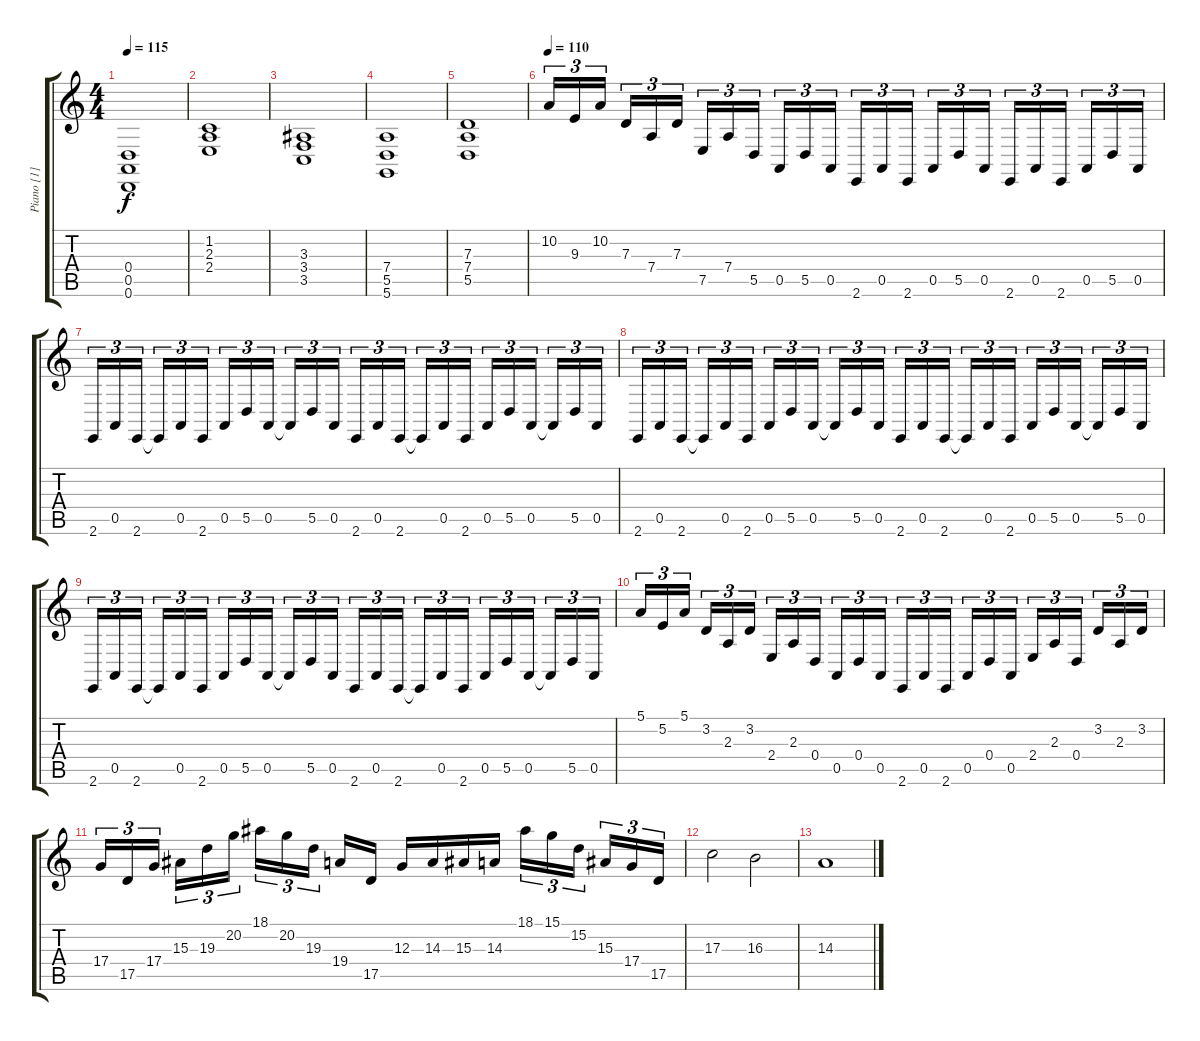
\track ("Piano [1]" "Piano [1]") {instrument acousticgrandpiano}
\staff {score tabs}
\tuning (E4 B3 G3 D3 A2 D2) {hide}
\ts (4 4)
\tempo 115
\clef g2
\ks c
(0.4{t} 0.5{t} 0.6{t}).1{dy f} |
(1.2 2.3 2.4).1 |
(3.3 3.4 3.5).1 |
(7.4 5.5 5.6).1 |
(7.3 7.4 5.5).1 |
\tempo 110
10.2.16{tu (3 2)} 9.3.16{tu (3 2)} 10.2.16{tu (3 2)} 7.3.16{tu (3 2)} 7.4.16{tu (3 2)} 7.3.16{tu (3 2)} 7.5.16{tu (3 2)} 7.4.16{tu (3 2)} 5.5.16{tu (3 2)} 0.5.16{tu (3 2)} 5.5.16{tu (3 2)} 0.5.16{tu (3 2)} 2.6.16{tu (3 2)} 0.5.16{tu (3 2)} 2.6.16{tu (3 2)} 0.5.16{tu (3 2)} 5.5.16{tu (3 2)} 0.5.16{tu (3 2)} 2.6.16{tu (3 2)} 0.5.16{tu (3 2)} 2.6.16{tu (3 2)} 0.5.16{tu (3 2)} 5.5.16{tu (3 2)} 0.5.16{tu (3 2)} |
2.6.16{tu (3 2) volume 3} 0.5.16{tu (3 2)} 2.6.16{tu (3 2)} 2.6{t}.16{tu (3 2)} 0.5.16{tu (3 2)} 2.6.16{tu (3 2)} 0.5.16{tu (3 2)} 5.5.16{tu (3 2)} 0.5.16{tu (3 2)} 0.5{t}.16{tu (3 2)} 5.5.16{tu (3 2)} 0.5.16{tu (3 2)} 2.6.16{tu (3 2)} 0.5.16{tu (3 2)} 2.6.16{tu (3 2)} 2.6{t}.16{tu (3 2)} 0.5.16{tu (3 2)} 2.6.16{tu (3 2)} 0.5.16{tu (3 2)} 5.5.16{tu (3 2)} 0.5.16{tu (3 2)} 0.5{t}.16{tu (3 2)} 5.5.16{tu (3 2)} 0.5.16{tu (3 2)} |
2.6.16{tu (3 2)} 0.5.16{tu (3 2)} 2.6.16{tu (3 2)} 2.6{t}.16{tu (3 2)} 0.5.16{tu (3 2)} 2.6.16{tu (3 2) volume 5} 0.5.16{tu (3 2) volume 13} 5.5.16{tu (3 2)} 0.5.16{tu (3 2)} 0.5{t}.16{tu (3 2)} 5.5.16{tu (3 2)} 0.5.16{tu (3 2)} 2.6.16{tu (3 2)} 0.5.16{tu (3 2)} 2.6.16{tu (3 2)} 2.6{t}.16{tu (3 2)} 0.5.16{tu (3 2)} 2.6.16{tu (3 2)} 0.5.16{tu (3 2)} 5.5.16{tu (3 2)} 0.5.16{tu (3 2)} 0.5{t}.16{tu (3 2)} 5.5.16{tu (3 2)} 0.5.16{tu (3 2)} |
2.6.16{tu (3 2)} 0.5.16{tu (3 2)} 2.6.16{tu (3 2)} 2.6{t}.16{tu (3 2)} 0.5.16{tu (3 2)} 2.6.16{tu (3 2)} 0.5.16{tu (3 2)} 5.5.16{tu (3 2)} 0.5.16{tu (3 2)} 0.5{t}.16{tu (3 2)} 5.5.16{tu (3 2)} 0.5.16{tu (3 2)} 2.6.16{tu (3 2)} 0.5.16{tu (3 2)} 2.6.16{tu (3 2)} 2.6{t}.16{tu (3 2)} 0.5.16{tu (3 2)} 2.6.16{tu (3 2)} 0.5.16{tu (3 2)} 5.5.16{tu (3 2)} 0.5.16{tu (3 2)} 0.5{t}.16{tu (3 2)} 5.5.16{tu (3 2)} 0.5.16{tu (3 2)} |
5.1.16{tu (3 2)} 5.2.16{tu (3 2)} 5.1.16{tu (3 2)} 3.2.16{tu (3 2)} 2.3.16{tu (3 2)} 3.2.16{tu (3 2)} 2.4.16{tu (3 2)} 2.3.16{tu (3 2)} 0.4.16{tu (3 2)} 0.5.16{tu (3 2)} 0.4.16{tu (3 2)} 0.5.16{tu (3 2)} 2.6.16{tu (3 2)} 0.5.16{tu (3 2)} 2.6.16{tu (3 2)} 0.5.16{tu (3 2)} 0.4.16{tu (3 2)} 0.5.16{tu (3 2)} 2.4.16{tu (3 2)} 2.3.16{tu (3 2)} 0.4.16{tu (3 2)} 3.2.16{tu (3 2)} 2.3.16{tu (3 2)} 3.2.16{tu (3 2)} |
17.4.16{tu (3 2)} 17.5.16{tu (3 2)} 17.4.16{tu (3 2)} 15.3.16{tu (3 2)} 19.3.16{tu (3 2)} 20.2.16{tu (3 2)} 18.1.16{tu (3 2)} 20.2.16{tu (3 2)} 19.3.16{tu (3 2)} 19.4.16 17.5.16 12.3.16 14.3.16 15.3.16 14.3.16 18.1.16{tu (3 2)} 15.1.16{tu (3 2)} 15.2.16{tu (3 2)} 15.3.16{tu (3 2)} 17.4.16{tu (3 2)} 17.5.16{tu (3 2)} |
17.3.2 16.3.2 |
14.3.1
